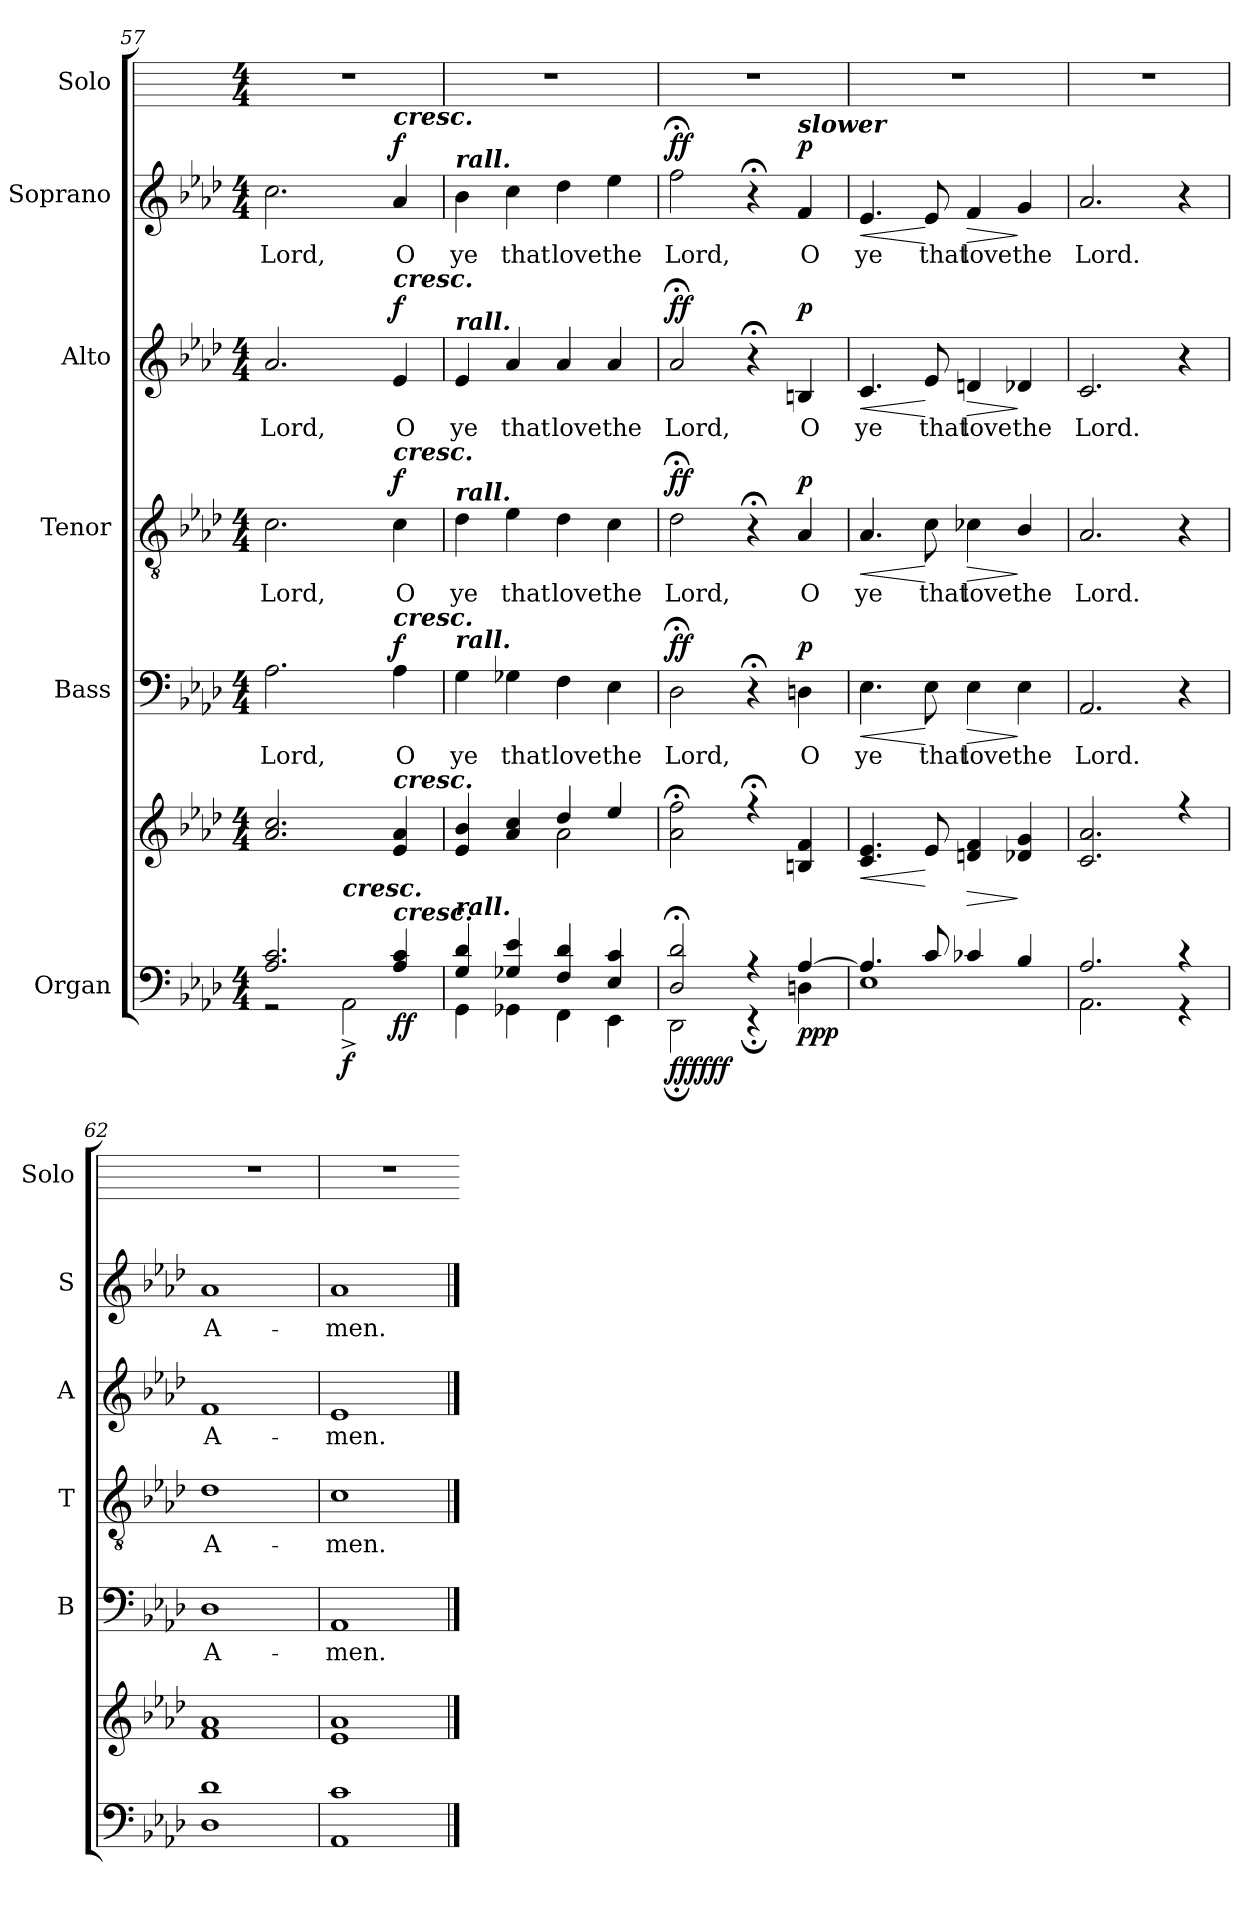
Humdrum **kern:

**kern	**kern	**dynam	**kern	**text	**dynam	**kern	**text	**dynam	**kern	**text	**dynam	**kern	**text	**dynam	**kern
*part6	*part6	*part6	*part5	*part5	*part5	*part4	*part4	*part4	*part3	*part3	*part3	*part2	*part2	*part2	*part1
*staff7	*staff6	*staff6/7	*staff5	*staff5	*staff5	*staff4	*staff4	*staff4	*staff3	*staff3	*staff3	*staff2	*staff2	*staff2	*staff1
*I"Organ	*	*	*I"Bass	*	*	*I"Tenor	*	*	*I"Alto	*	*	*I"Soprano	*	*	*I"Solo
*	*	*	*I'B	*	*	*I'T	*	*	*I'A	*	*	*I'S	*	*	*I'Solo
!!LO:LB:g=z
*clefF4	*clefG2	*	*clefF4	*	*	*clefGv2	*	*	*clefG2	*	*	*clefG2	*	*	*
*k[b-e-a-d-]	*k[b-e-a-d-]	*	*k[b-e-a-d-]	*	*	*k[b-e-a-d-]	*	*	*k[b-e-a-d-]	*	*	*k[b-e-a-d-]	*	*	*
*A-:	*A-:	*	*A-:	*	*	*A-:	*	*	*A-:	*	*	*A-:	*	*	*
*M4/4	*M4/4	*	*M4/4	*	*	*M4/4	*	*	*M4/4	*	*	*M4/4	*	*	*M4/4
=57	=57	=57	=57	=57	=57	=57	=57	=57	=57	=57	=57	=57	=57	=57	=57
*^	*^	*	*	*	*	*	*	*	*	*	*	*	*	*	*
!	!	!	!	!	!	!LO:LY:b	!	!	!LO:LY:b	!	!	!LO:LY:b	!	!	!LO:LY:b	!	!
2.A-/ 2.c/	2r	2.a-/ 2.cc/	1ryy	.	2.A-	Lord,	.	2.c	Lord,	.	2.a-	Lord,	.	2.cc	Lord,	.	1r
!	!LO:TX:a:Bi:t=cresc.	!	!	!	!	!	!	!	!	!	!	!	!	!	!	!	!
!	!	!	!	!LO:DY:b=2	!	!	!	!	!	!	!	!	!	!	!	!	!
.	2AA-^\	.	.	f	.	.	.	.	.	.	.	.	.	.	.	.	.
!	!	!	!	!	!	!	!	!	!	!	!	!	!	!LO:TX:a:Bi:t=cresc.	!	!	!
!	!	!	!	!	!	!	!	!	!	!	!LO:TX:a:Bi:t=cresc.	!	!	!	!	!	!
!	!	!	!	!	!	!	!	!LO:TX:a:Bi:t=cresc.	!	!	!	!	!	!	!	!	!
!	!	!	!	!	!LO:TX:a:Bi:t=cresc.	!	!	!	!	!	!	!	!	!	!	!	!
!	!	!LO:TX:a:Bi:t=cresc.	!	!	!	!	!	!	!	!	!	!	!	!	!	!	!
!LO:TX:a:Bi:t=cresc.	!	!	!	!	!	!	!	!	!	!	!	!	!	!	!	!	!
!	!	!	!	!LO:DY:b=2	!	!LO:LY:b	!	!	!LO:LY:b	!	!	!LO:LY:b	!	!	!LO:LY:b	!	!
!	!	!	!	!LO:DY:n=1:b	!	!	!LO:DY:b	!	!	!LO:DY:b	!	!	!LO:DY:b	!	!	!LO:DY:b	!
4A-/ 4c/	.	4e-/ 4a-/	.	f f	4A-	O	f	4c	O	f	4e-	O	f	4a-	O	f	.
=58	=58	=58	=58	=58	=58	=58	=58	=58	=58	=58	=58	=58	=58	=58	=58	=58	=58
!	!	!	!	!	!	!	!	!	!	!	!	!	!	!LO:TX:a:Bi:t=rall.	!	!	!
!	!	!	!	!	!	!	!	!	!	!	!LO:TX:a:Bi:t=rall.	!	!	!	!	!	!
!	!	!	!	!	!	!	!	!LO:TX:a:Bi:t=rall.	!	!	!	!	!	!	!	!	!
!	!	!	!	!	!LO:TX:a:Bi:t=rall.	!	!	!	!	!	!	!	!	!	!	!	!
!LO:TX:a:Bi:t=rall.	!	!	!	!	!	!	!	!	!	!	!	!	!	!	!	!	!
!	!	!	!	!	!	!LO:LY:b	!	!	!LO:LY:b	!	!	!LO:LY:b	!	!	!LO:LY:b	!	!
4G/ 4d-/	4GG\	4e-/ 4b-/	2ryy	.	4G	ye	.	4d-	ye	.	4e-	ye	.	4b-	ye	.	1r
!	!	!	!	!	!	!LO:LY:b	!	!	!LO:LY:b	!	!	!LO:LY:b	!	!	!LO:LY:b	!	!
4G-X/ 4e-/	4GG-X\	4a-/ 4cc/	.	.	4G-X	that	.	4e-	that	.	4a-	that	.	4cc	that	.	.
!	!	!	!	!	!	!LO:LY:b	!	!	!LO:LY:b	!	!	!LO:LY:b	!	!	!LO:LY:b	!	!
4F/ 4d-/	4FF\	4dd-/	2a-\	.	4F	love	.	4d-	love	.	4a-	love	.	4dd-	love	.	.
!	!	!	!	!	!	!LO:LY:b	!	!	!LO:LY:b	!	!	!LO:LY:b	!	!	!LO:LY:b	!	!
4E-/ 4c/	4EE-\	4ee-/	.	.	4E-	the	.	4c	the	.	4a-	the	.	4ee-	the	.	.
=59	=59	=59	=59	=59	=59	=59	=59	=59	=59	=59	=59	=59	=59	=59	=59	=59	=59
!	!	!	!	!LO:DY:b=2	!	!LO:LY:b	!	!	!LO:LY:b	!	!	!LO:LY:b	!	!	!LO:LY:b	!	!
!	!	!	!	!LO:DY:n=1:b=2	!	!	!	!	!	!	!	!	!	!	!	!	!
!	!	!	!	!LO:DY:n=2:b	!	!	!LO:DY:b	!	!	!LO:DY:b	!	!	!LO:DY:b	!	!	!LO:DY:b	!
2D-/;< 2d-/;<	2DD-;\	2a-\;< 2ff\;<	1ryy	ff ff ff	2D-;<	Lord,	ff	2d-;<	Lord,	ff	2a-;<	Lord,	ff	2ff;<	Lord,	ff	1r
4r	4r;<	4r;<	.	.	4r;<	.	.	4r;<	.	.	4r;<	.	.	4r;<	.	.	.
!	!	!	!	!	!	!	!	!	!	!	!	!	!	!LO:TX:a:Bi:t=slower	!	!	!
!	!	!	!	!LO:DY:n=3:b=2	!	!LO:LY:b	!	!	!LO:LY:b	!	!	!LO:LY:b	!	!	!LO:LY:b	!	!
!	!	!	!	!LO:DY:n=4:b=2	!	!	!	!	!	!	!	!	!	!	!	!	!
!	!	!	!	!LO:DY:n=5:b	!	!	!LO:DY:b	!	!	!LO:DY:b	!	!	!LO:DY:b	!	!	!LO:DY:b	!
[4A-/	4Dn\	4Bn/ 4f/	.	p p p	4Dn	O	p	4A-	O	p	4Bn	O	p	4f	O	p	.
=60	=60	=60	=60	=60	=60	=60	=60	=60	=60	=60	=60	=60	=60	=60	=60	=60	=60
!	!	!	!	!LO:HP:b	!	!LO:LY:b	!LO:HP:b	!	!LO:LY:b	!LO:HP:b	!	!LO:LY:b	!LO:HP:b	!	!LO:LY:b	!LO:HP:b	!
4.A-/]	1E-\	4.c/ 4.e-/	1ryy	<	4.E-	ye	<	4.A-	ye	<	4.c	ye	<	4.e-	ye	<	1r
!	!	!	!	!	!	!LO:LY:b	!	!	!LO:LY:b	!	!	!LO:LY:b	!	!	!LO:LY:b	!	!
8c/	.	8e-/	.	[	8E-	that	[	8c	that	[	8e-	that	[	8e-	that	[	.
!	!	!	!	!LO:HP:b	!	!LO:LY:b	!LO:HP:b	!	!LO:LY:b	!LO:HP:b	!	!LO:LY:b	!LO:HP:b	!	!LO:LY:b	!LO:HP:b	!
4c-X/	.	4dn/ 4f/	.	>	4E-	love	>	4c-X	love	>	4dn	love	>	4f	love	>	.
!	!	!	!	!	!	!LO:LY:b	!	!	!LO:LY:b	!	!	!LO:LY:b	!	!	!LO:LY:b	!	!
4B-/	.	4d-X/ 4g/	.	]	4E-\	the	]	4B-/	the	]	4d-X	the	]	4g	the	]	.
=61	=61	=61	=61	=61	=61	=61	=61	=61	=61	=61	=61	=61	=61	=61	=61	=61	=61
!	!	!	!	!	!	!LO:LY:b	!	!	!LO:LY:b	!	!	!LO:LY:b	!	!	!LO:LY:b	!	!
2.A-/	2.AA-\	2.c/ 2.a-/	1ryy	.	2.AA-	Lord.	.	2.A-	Lord.	.	2.c	Lord.	.	2.a-	Lord.	.	1r
4r	4r	4r	.	.	4r	.	.	4r	.	.	4r	.	.	4r	.	.	.
=62	=62	=62	=62	=62	=62	=62	=62	=62	=62	=62	=62	=62	=62	=62	=62	=62	=62
!	!	!	!	!	!	!LO:LY:b	!	!	!LO:LY:b	!	!	!LO:LY:b	!	!	!LO:LY:b	!	!
1d-/	1D-\	1f/ 1a-/	1ryy	.	1D-	A-	.	1d-	A-	.	1f	A-	.	1a-	A-	.	1r
=63	=63	=63	=63	=63	=63	=63	=63	=63	=63	=63	=63	=63	=63	=63	=63	=63	=63
!	!	!	!	!	!	!LO:LY:b	!	!	!LO:LY:b	!	!	!LO:LY:b	!	!	!LO:LY:b	!	!
1c/	1AA-\	1e-/ 1a-/	1ryy	.	1AA-	-men.	.	1c	-men.	.	1e-	-men.	.	1a-	-men.	.	1r
*v	*v	*	*	*	*	*	*	*	*	*	*	*	*	*	*	*	*
*	*v	*v	*	*	*	*	*	*	*	*	*	*	*	*	*	*
==	==	=	==	=	=	==	=	=	==	=	=	==	=	=	=
*-	*-	*-	*-	*-	*-	*-	*-	*-	*-	*-	*-	*-	*-	*-	*-
